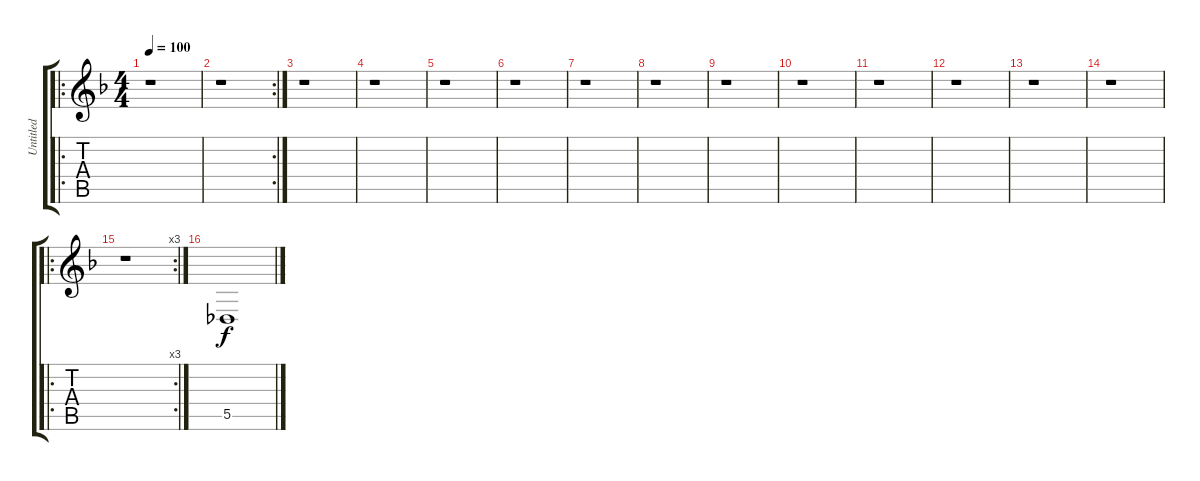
\track ("Untitled" "Untitled") {instrument tubularbells}
\staff {score tabs}
\tuning (Eb4 Bb3 Gb3 Db3 Ab2 Eb2) {hide}
\ro
\ts (4 4)
\tempo 100
\clef g2
\ks f
r.1{dy f instrument tubularbells} |
\rc 2
r.1 |
r.1 |
r.1 |
r.1 |
r.1 |
r.1 |
r.1 |
r.1 |
r.1 |
r.1 |
r.1 |
r.1 |
r.1 |
\ro
\rc 3
r.1 |
5.5.1
